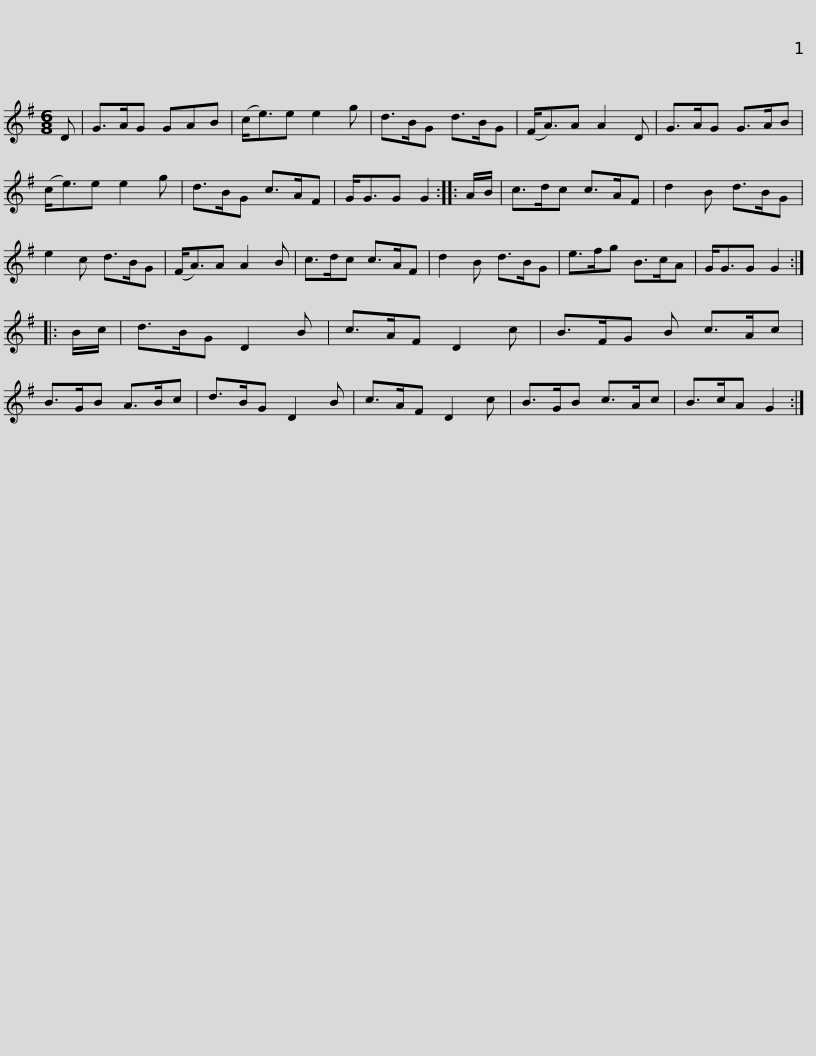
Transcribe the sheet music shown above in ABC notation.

X:1
L:1/8
M:6/8
I:linebreak $
K:G
V:1 treble
V:1
 D | G>AG GAB | (c<e)e e2 g | d>BG d>BG | (F<A)A A2 D | %5
 G>AG G>AB | (c<e)e e2 g |$ d>BG c>AF | G<GG G2 :: A/B/ | %10
 c>dc c>AF | d2 B d>BG | e2 c d>BG | (F<A)A A2 B | c>dc c>AF |$ %15
 d2 B d>BG | e>fg B>cA | G<GG G2 :: B/c/ | d>BG D2 B | %20
 c>AF D2 c | B>FG B c>Ac | B>GB A>Bc |$ d>BG D2 B | c>AF D2 c | %25
 B>GB c>Ac | B>cA G2 :| %27
